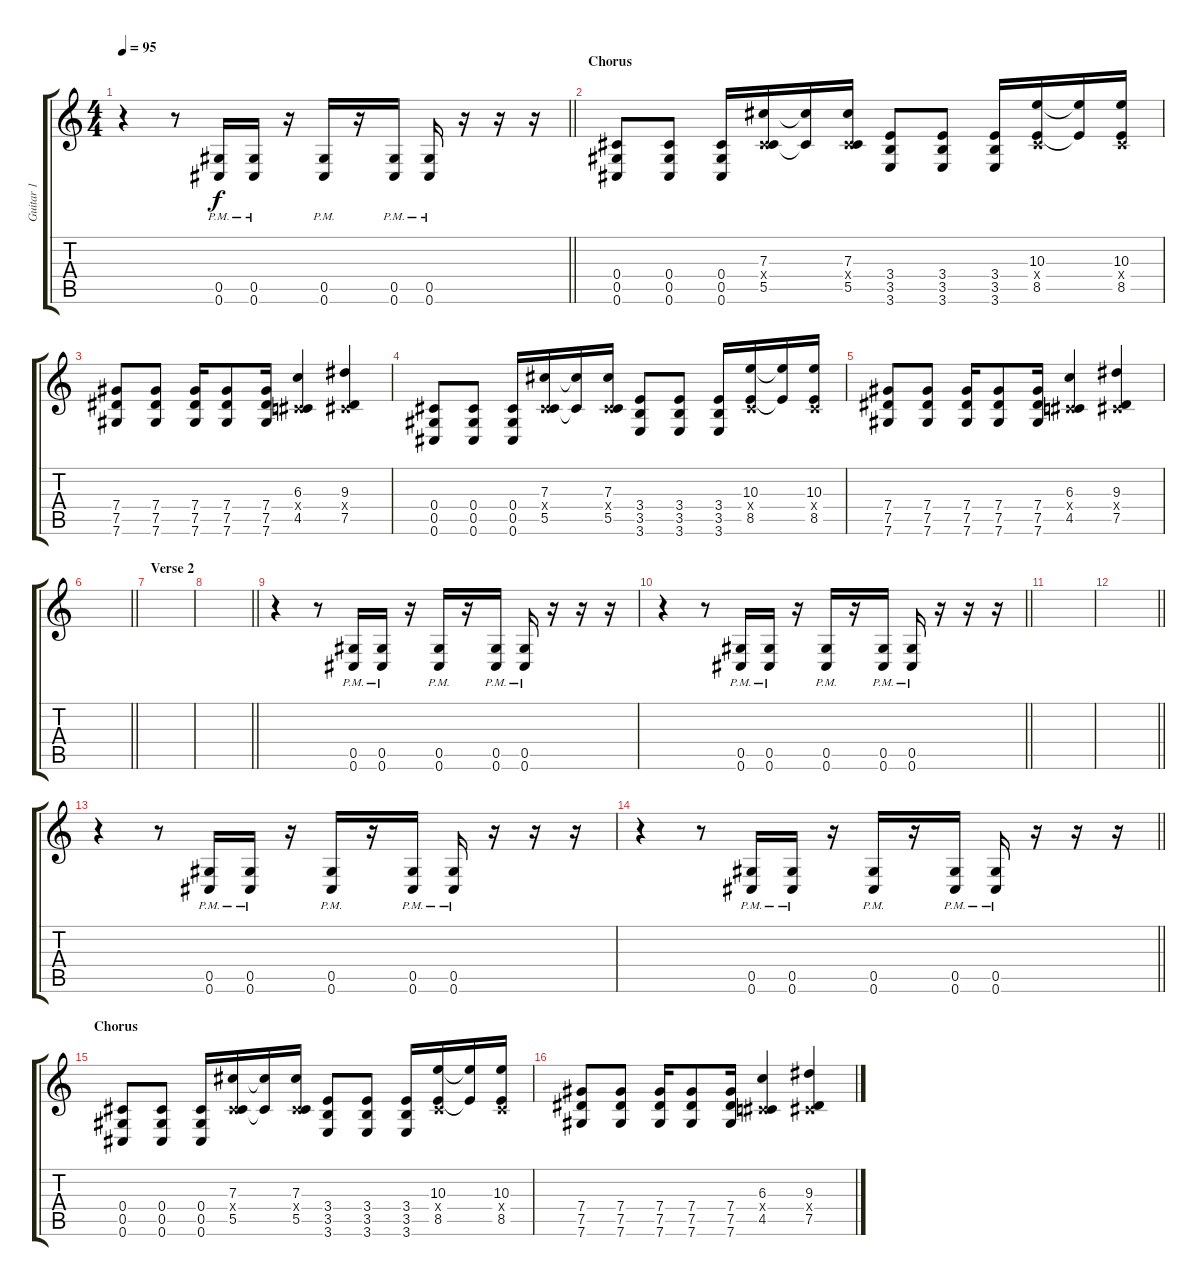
\track ("Guitar 1" "Guitar 1") {instrument distortionguitar}
\staff {score tabs}
\tuning (Eb4 Bb3 Gb3 Db3 Ab2 Db2) {hide}
\ts (4 4)
\tempo 95
\clef g2
\barLineRight lightlight
\ks c
r.4{dy f} r.8 (0.5{pm} 0.6{pm}).16 (0.5{pm} 0.6{pm}).16 r.16 (0.5{pm} 0.6{pm}).16 r.16 (0.5{pm} 0.6{pm}).16 (0.5{pm} 0.6{pm}).16 r.16 r.16 r.16 |
\section ("" "Chorus")
(0.4 0.5 0.6).8 (0.4 0.5 0.6).8 (0.4 0.5 0.6).16 (7.3 0.4{x} 5.5).16 (7.3{t} 5.5{t}).16 (7.3 0.4{x} 5.5).16 (3.4 3.5 3.6).8 (3.4 3.5 3.6).8 (3.4 3.5 3.6).16 (10.3 0.4{x} 8.5).16 (10.3{t} 8.5{t}).16 (10.3 0.4{x} 8.5).16 |
(7.4 7.5 7.6).8 (7.4 7.5 7.6).8 (7.4 7.5 7.6).16 (7.4 7.5 7.6).8 (7.4 7.5 7.6).16 (6.3 0.4{x} 4.5).4 (9.3 0.4{x} 7.5).4 |
(0.4 0.5 0.6).8 (0.4 0.5 0.6).8 (0.4 0.5 0.6).16 (7.3 0.4{x} 5.5).16 (7.3{t} 5.5{t}).16 (7.3 0.4{x} 5.5).16 (3.4 3.5 3.6).8 (3.4 3.5 3.6).8 (3.4 3.5 3.6).16 (10.3 0.4{x} 8.5).16 (10.3{t} 8.5{t}).16 (10.3 0.4{x} 8.5).16 |
(7.4 7.5 7.6).8 (7.4 7.5 7.6).8 (7.4 7.5 7.6).16 (7.4 7.5 7.6).8 (7.4 7.5 7.6).16 (6.3 0.4{x} 4.5).4 (9.3 0.4{x} 7.5).4 |
\barLineRight lightlight
|
\section ("" "Verse 2")
|
\barLineRight lightlight
|
r.4 r.8 (0.5{pm} 0.6{pm}).16 (0.5{pm} 0.6{pm}).16 r.16 (0.5{pm} 0.6{pm}).16 r.16 (0.5{pm} 0.6{pm}).16 (0.5{pm} 0.6{pm}).16 r.16 r.16 r.16 |
\barLineRight lightlight
r.4 r.8 (0.5{pm} 0.6{pm}).16 (0.5{pm} 0.6{pm}).16 r.16 (0.5{pm} 0.6{pm}).16 r.16 (0.5{pm} 0.6{pm}).16 (0.5{pm} 0.6{pm}).16 r.16 r.16 r.16 |
|
\barLineRight lightlight
|
r.4 r.8 (0.5{pm} 0.6{pm}).16 (0.5{pm} 0.6{pm}).16 r.16 (0.5{pm} 0.6{pm}).16 r.16 (0.5{pm} 0.6{pm}).16 (0.5{pm} 0.6{pm}).16 r.16 r.16 r.16 |
\barLineRight lightlight
r.4 r.8 (0.5{pm} 0.6{pm}).16 (0.5{pm} 0.6{pm}).16 r.16 (0.5{pm} 0.6{pm}).16 r.16 (0.5{pm} 0.6{pm}).16 (0.5{pm} 0.6{pm}).16 r.16 r.16 r.16 |
\section ("" "Chorus")
(0.4 0.5 0.6).8 (0.4 0.5 0.6).8 (0.4 0.5 0.6).16 (7.3 0.4{x} 5.5).16 (7.3{t} 5.5{t}).16 (7.3 0.4{x} 5.5).16 (3.4 3.5 3.6).8 (3.4 3.5 3.6).8 (3.4 3.5 3.6).16 (10.3 0.4{x} 8.5).16 (10.3{t} 8.5{t}).16 (10.3 0.4{x} 8.5).16 |
(7.4 7.5 7.6).8 (7.4 7.5 7.6).8 (7.4 7.5 7.6).16 (7.4 7.5 7.6).8 (7.4 7.5 7.6).16 (6.3 0.4{x} 4.5).4 (9.3 0.4{x} 7.5).4
